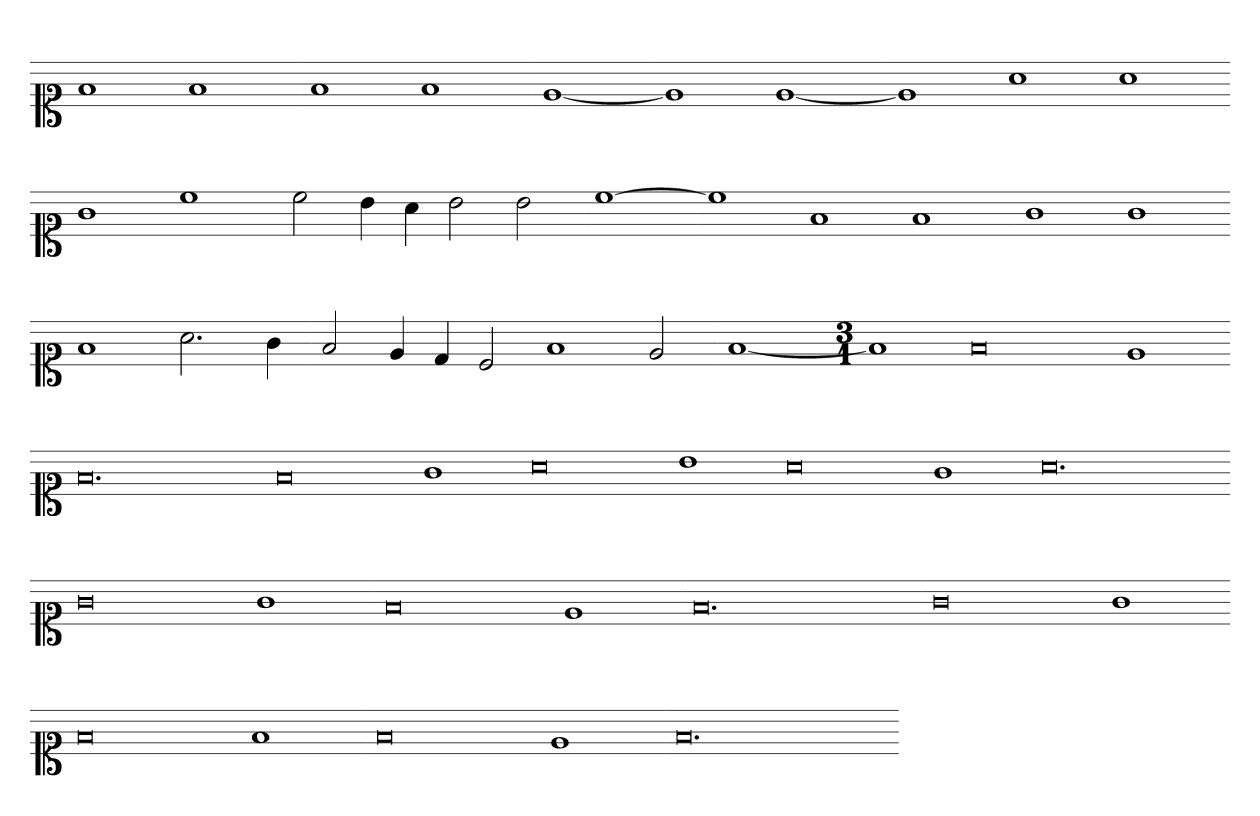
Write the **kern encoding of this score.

**kern
*part1
*staff1
*clefC1
*k[]
=
1f
1f
=-
1f
1f
=-
[1e
=-
1e]
[1e
=-
1e]
1a
1a
=-
1g
1cc
=-
2cc
4b
4a
2b
2b
=-
[1cc
=-
1cc]
1f
1f
=-
1g
1g
=-
1f
2.a
4g
=-
2f
4e
4d
2c
1f
2e
=-
[1f
=-
*M3/1
1f]
0f
1e
=-
0.f
=-
0f
1g
=-
0a
1b
=-
0a
1g
=-
0.a
=-
0g
1g
=-
0f
1e
=-
0.f
=-
0g
1g
=-
0f
1f
=-
0f
1e
=-
0.f
=-
*-
